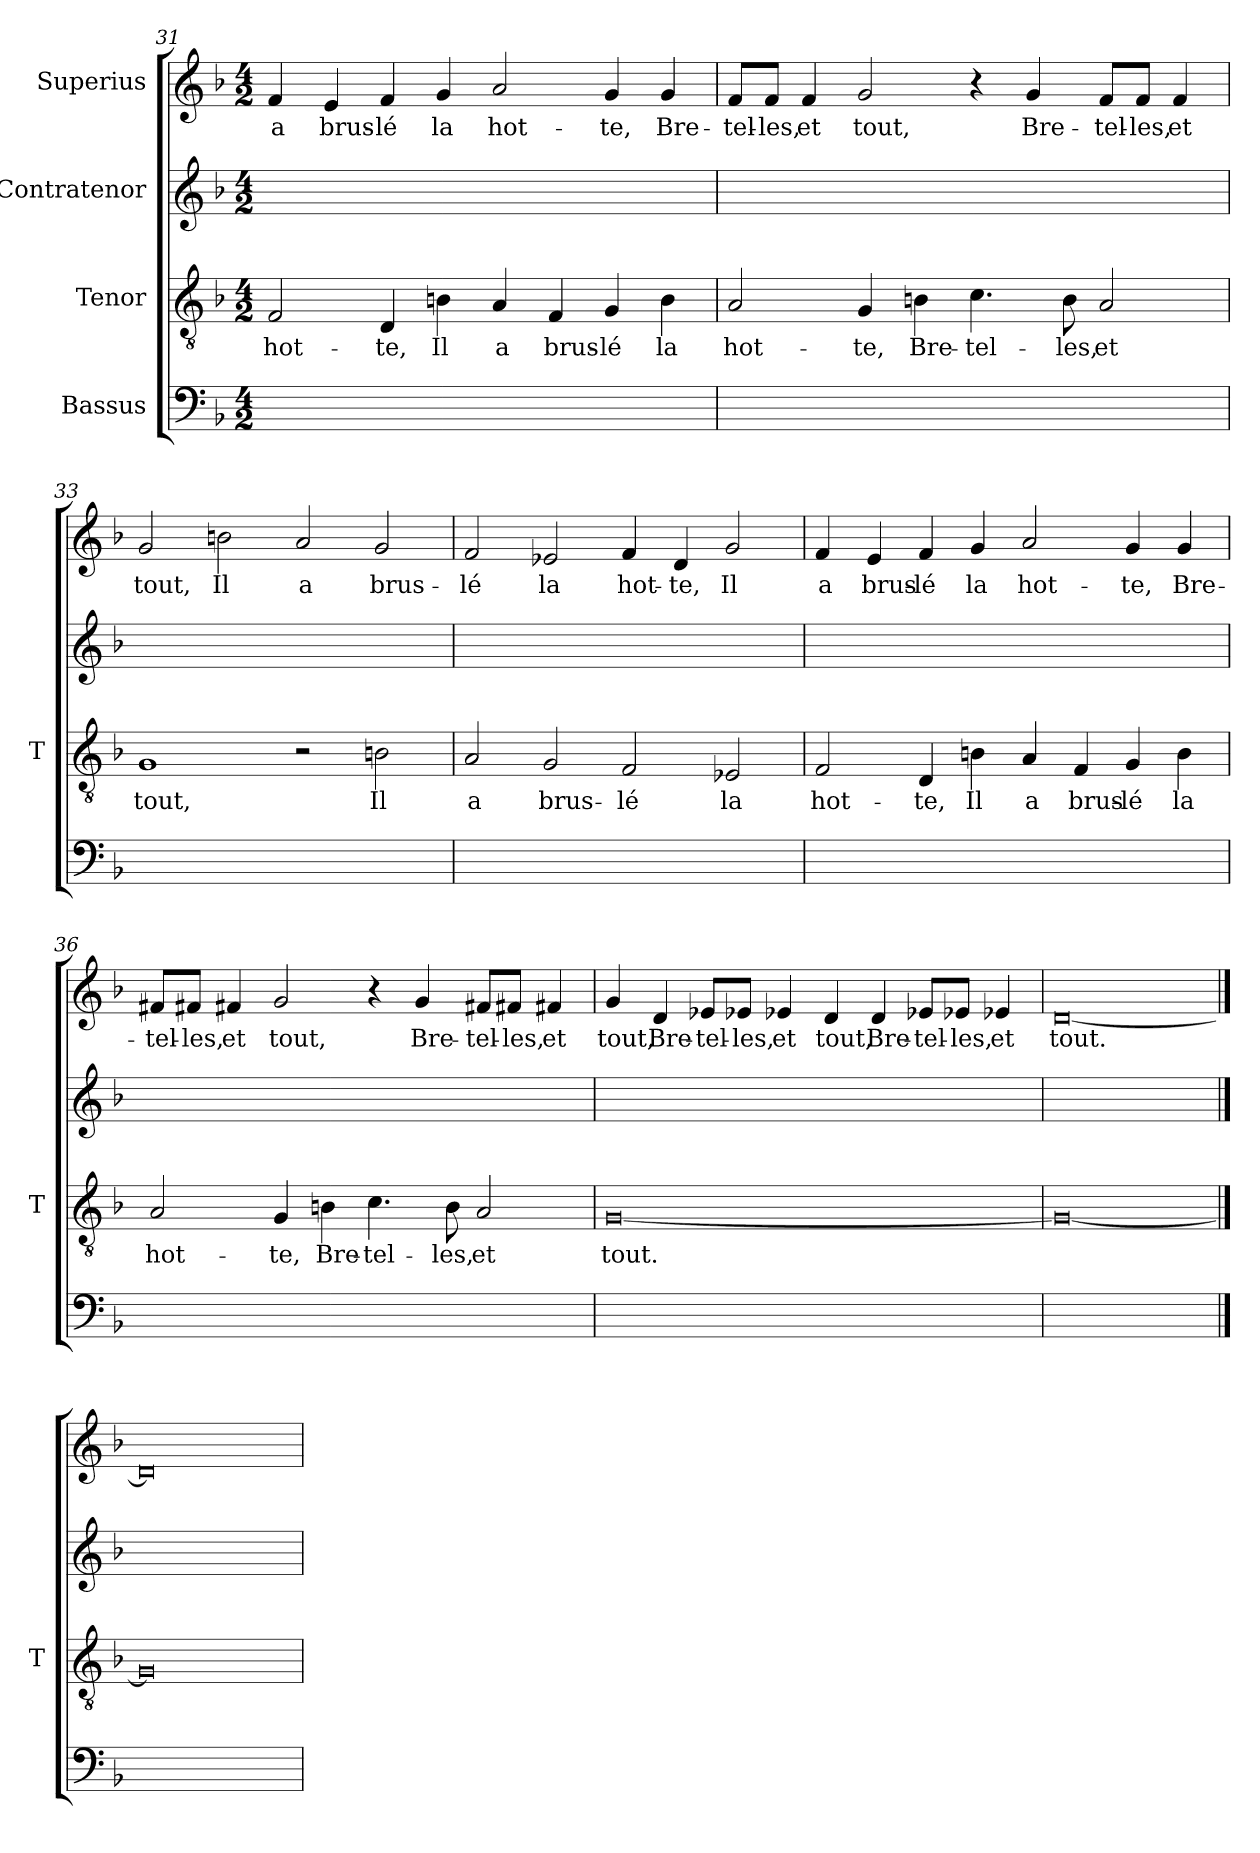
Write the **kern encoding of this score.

**kern	**kern	**text	**kern	**kern	**text
*part4	*part3	*part3	*part2	*part1	*part1
*staff4	*staff3	*staff3	*staff2	*staff1	*staff1
*I"Bassus	*I"Tenor	*	*I"Contratenor	*I"Superius	*
*	*I'T	*	*	*	*
*clefF4	*clefGv2	*	*clefG2	*clefG2	*
*k[b-]	*k[b-]	*	*k[b-]	*k[b-]	*
*M4/2	*M4/2	*	*M4/2	*M4/2	*
=31	=31	=31	=31	=31	=31
0ryy	2F	hot-	0ryy	4f	-a
.	.	.	.	4e	brus-
.	4D	-te,	.	4f	-lé
.	4B	-Il	.	4g	-la
.	4A	-a	.	2a	hot-
.	4F	brus-	.	.	.
.	4G	-lé	.	4g	-te,
.	4B	-la	.	4g	Bre-
=32	=32	=32	=32	=32	=32
0ryy	2A	hot-	0ryy	8f/L	tel-
.	.	.	.	8f/J	-les,
.	.	.	.	4f	-et
.	4G	-te,	.	2g	-tout,
.	4B	Bre-	.	.	.
.	4.c	tel-	.	4r	.
.	.	.	.	4g	Bre-
.	8B	-les,	.	.	.
.	2A	-et	.	8f/L	tel-
.	.	.	.	8f/J	-les,
.	.	.	.	4f	-et
=33	=33	=33	=33	=33	=33
0ryy	1G	-tout,	0ryy	2g	-tout,
.	.	.	.	2b	-Il
.	2r	.	.	2a	-a
.	2B	-Il	.	2g	brus-
=34	=34	=34	=34	=34	=34
0ryy	2A	-a	0ryy	2f	-lé
.	2G	brus-	.	2e-X	-la
.	2F	-lé	.	4f	hot-
.	.	.	.	4d	-te,
.	2E-X	-la	.	2g	-Il
=35	=35	=35	=35	=35	=35
0ryy	2F	hot-	0ryy	4f	-a
.	.	.	.	4e	brus-
.	4D	-te,	.	4f	-lé
.	4B	-Il	.	4g	-la
.	4A	-a	.	2a	hot-
.	4F	brus-	.	.	.
.	4G	-lé	.	4g	-te,
.	4B	-la	.	4g	Bre-
=36	=36	=36	=36	=36	=36
0ryy	2A	hot-	0ryy	8f#X/L	tel-
.	.	.	.	8f#X/J	-les,
.	.	.	.	4f#X	-et
.	4G	-te,	.	2g	-tout,
.	4B	Bre-	.	.	.
.	4.c	tel-	.	4r	.
.	.	.	.	4g	Bre-
.	8B	-les,	.	.	.
.	2A	-et	.	8f#X/L	tel-
.	.	.	.	8f#X/J	-les,
.	.	.	.	4f#X	-et
=37	=37	=37	=37	=37	=37
0ryy	[0G	-tout.	0ryy	4g	-tout,
.	.	.	.	4d	Bre-
.	.	.	.	8e-X/L	tel-
.	.	.	.	8e-X/J	-les,
.	.	.	.	4e-X	-et
.	.	.	.	4d	-tout,
.	.	.	.	4d	Bre-
.	.	.	.	8e-X/L	tel-
.	.	.	.	8e-X/J	-les,
.	.	.	.	4e-X	-et
=38	=38	=38	=38	=38	=38
0ryy	0G_	.	0ryy	[0d	-tout.
==39	==39	==39	==39	==39	==39
0ryy	0G]	.	0ryy	0d]	.
=	=	=	=	=	=
*-	*-	*-	*-	*-	*-
